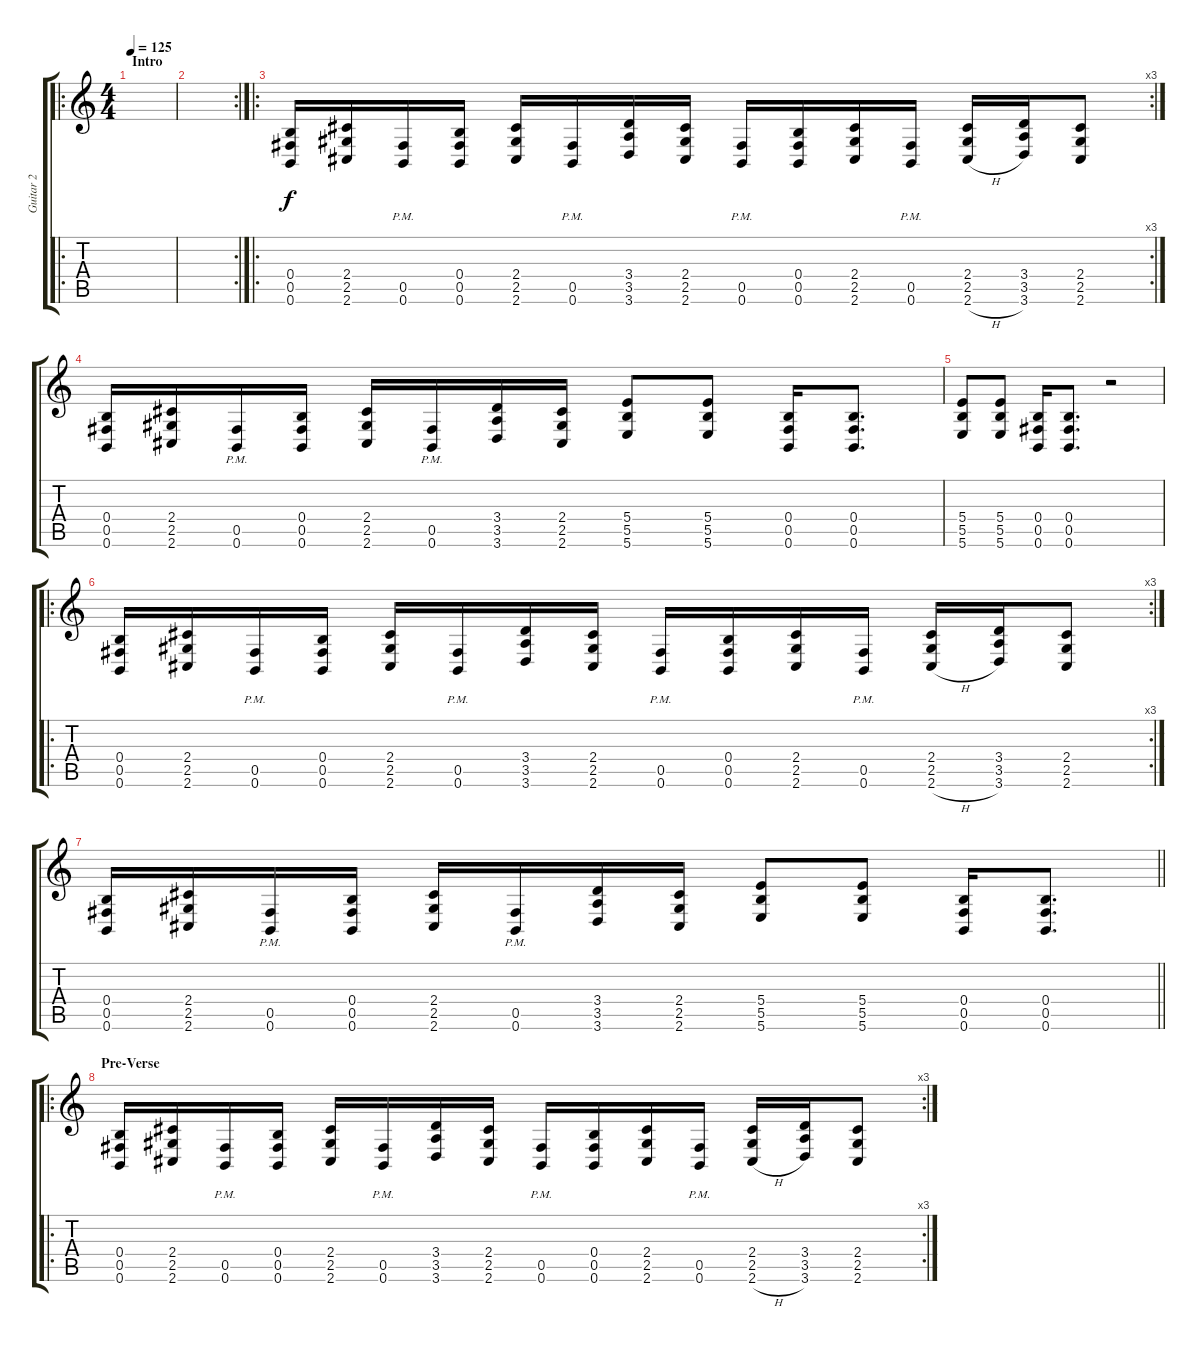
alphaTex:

\track ("Guitar 2" "Guitar 2") {instrument distortionguitar}
\staff {score tabs}
\tuning (Db4 Ab3 E3 B2 Gb2 B1) {hide}
\ro
\ts (4 4)
\section ("" "Intro")
\tempo 125
\clef g2
\ks c
|
\rc 2
|
\ro
\rc 3
(0.4 0.5 0.6).16 (2.4 2.5 2.6).16 (0.5 0.6{pm}).16 (0.4 0.5 0.6).16 (2.4 2.5 2.6).16 (0.5{pm} 0.6{pm}).16 (3.4 3.5 3.6).16 (2.4 2.5 2.6).16 (0.5{pm} 0.6{pm}).16 (0.4 0.5 0.6).16 (2.4 2.5 2.6).16 (0.5{pm} 0.6{pm}).16 (2.4 2.5 2.6{h}).16 (3.4 3.5 3.6).16 (2.4 2.5 2.6).8 |
(0.4 0.5 0.6).16 (2.4 2.5 2.6).16 (0.5{pm} 0.6{pm}).16 (0.4 0.5 0.6).16 (2.4 2.5 2.6).16 (0.5{pm} 0.6{pm}).16 (3.4 3.5 3.6).16 (2.4 2.5 2.6).16 (5.4 5.5 5.6).8 (5.4 5.5 5.6).8 (0.4 0.5 0.6).16 (0.4 0.5 0.6).8{d} |
(5.4 5.5 5.6).8 (5.4 5.5 5.6).8 (0.4 0.5 0.6).16 (0.4 0.5 0.6).8{d} r.2 |
\ro
\rc 3
(0.4 0.5 0.6).16 (2.4 2.5 2.6).16 (0.5 0.6{pm}).16 (0.4 0.5 0.6).16 (2.4 2.5 2.6).16 (0.5{pm} 0.6{pm}).16 (3.4 3.5 3.6).16 (2.4 2.5 2.6).16 (0.5{pm} 0.6{pm}).16 (0.4 0.5 0.6).16 (2.4 2.5 2.6).16 (0.5{pm} 0.6{pm}).16 (2.4 2.5 2.6{h}).16 (3.4 3.5 3.6).16 (2.4 2.5 2.6).8 |
\barLineRight lightlight
(0.4 0.5 0.6).16 (2.4 2.5 2.6).16 (0.5{pm} 0.6{pm}).16 (0.4 0.5 0.6).16 (2.4 2.5 2.6).16 (0.5{pm} 0.6{pm}).16 (3.4 3.5 3.6).16 (2.4 2.5 2.6).16 (5.4 5.5 5.6).8 (5.4 5.5 5.6).8 (0.4 0.5 0.6).16 (0.4 0.5 0.6).8{d} |
\ro
\rc 3
\section ("" "Pre-Verse")
(0.4 0.5 0.6).16 (2.4 2.5 2.6).16 (0.5 0.6{pm}).16 (0.4 0.5 0.6).16 (2.4 2.5 2.6).16 (0.5{pm} 0.6{pm}).16 (3.4 3.5 3.6).16 (2.4 2.5 2.6).16 (0.5{pm} 0.6{pm}).16 (0.4 0.5 0.6).16 (2.4 2.5 2.6).16 (0.5{pm} 0.6{pm}).16 (2.4 2.5 2.6{h}).16 (3.4 3.5 3.6).16 (2.4 2.5 2.6).8
